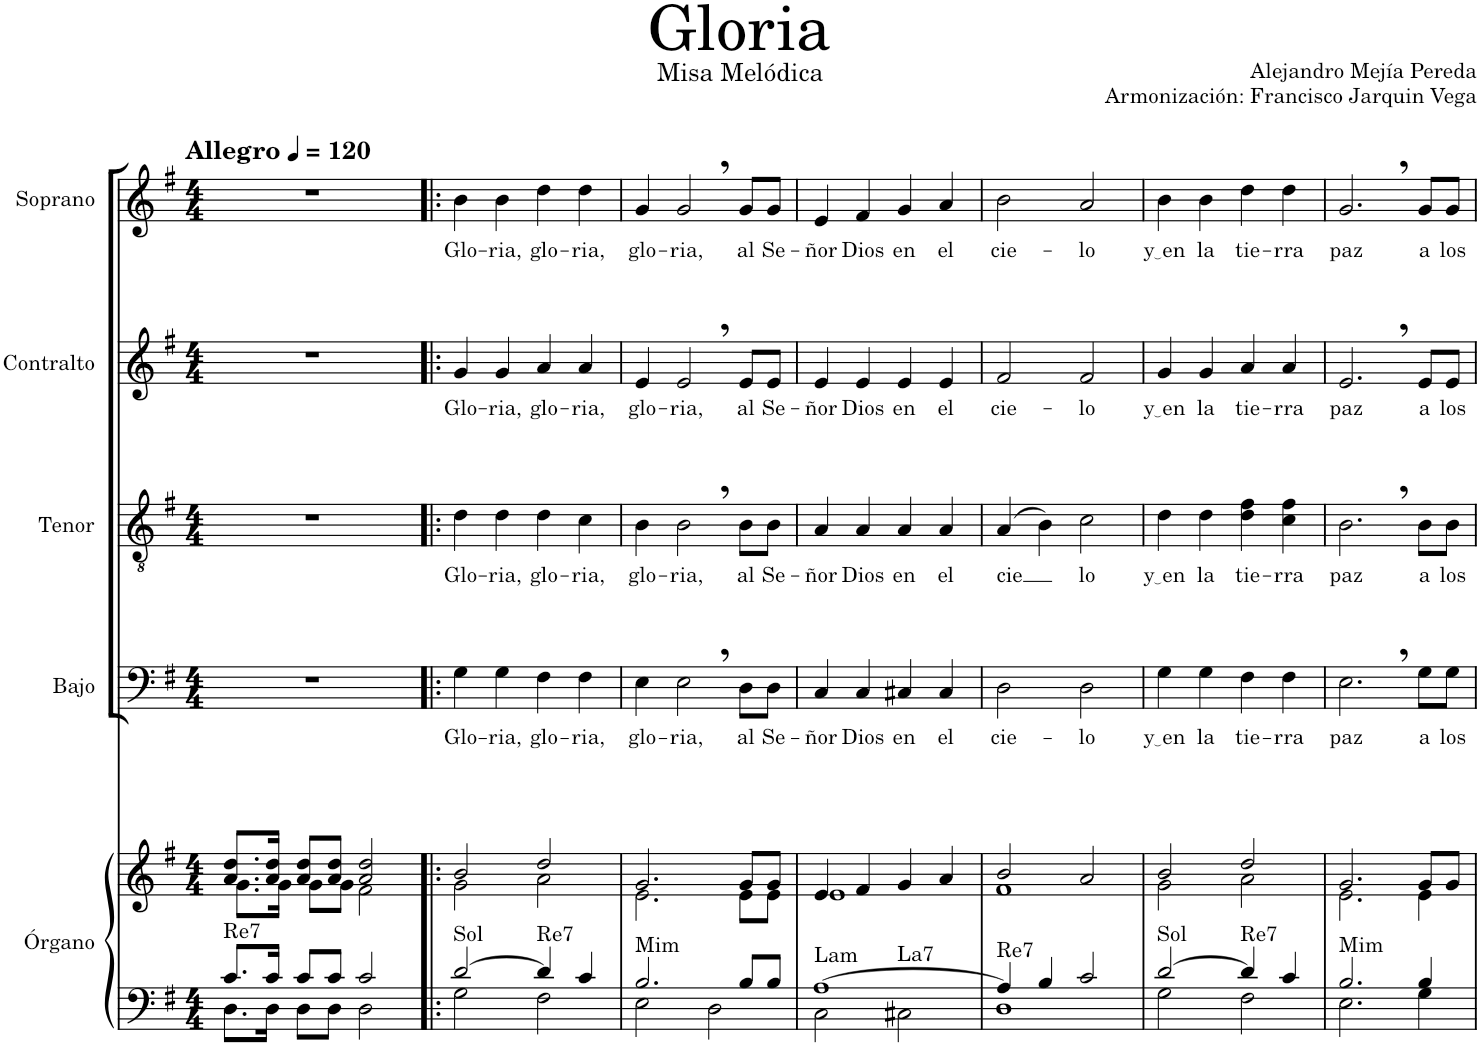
**kern	**kern	**harte	**kern	**text	**kern	**text	**kern	**text	**kern	**text
*part5	*part5	*part5	*part4	*part4	*part3	*part3	*part2	*part2	*part1	*part1
*staff6	*staff5	*	*staff4	*staff4	*staff3	*staff3	*staff2	*staff2	*staff1	*staff1
*I"Órgano	*	*	*I"Bajo	*	*I"Tenor	*	*I"Contralto	*	*I"Soprano	*
*	*	*	*I'B.	*	*I'T.	*	*I'C.	*	*I'S.	*
*clefF4	*clefG2	*	*clefF4	*	*clefGv2	*	*clefG2	*	*clefG2	*
*k[f#]	*k[f#]	*	*k[f#]	*	*k[f#]	*	*k[f#]	*	*k[f#]	*
*M4/4	*M4/4	*	*M4/4	*	*M4/4	*	*M4/4	*	*M4/4	*
*MM120	*MM120	*	*MM120	*	*MM120	*	*MM120	*	*MM120	*
=1	=1	=1	=1	=1	=1	=1	=1	=1	=1	=1
*^	*^	*	*	*	*	*	*	*	*	*
!	!	!	!	!LO:H:kt=Re7	!	!	!	!	!	!	!LO:TX:a:B:t=Allegro	!
8.c/L	8.D\L	8.a/ 8.dd/L	8.g\L	N	1r	.	1r	.	1r	.	1r	.
16c/Jk	16D\Jk	16a/ 16dd/Jk	16g\Jk	.	.	.	.	.	.	.	.	.
8c/L	8D\L	8a/ 8dd/L	8g\L	.	.	.	.	.	.	.	.	.
8c/J	8D\J	8a/ 8dd/J	8g\J	.	.	.	.	.	.	.	.	.
2c/	2D\	2a/ 2dd/	2f#\	.	.	.	.	.	.	.	.	.
=2!|:	=2!|:	=2!|:	=2!|:	=2!|:	=2!|:	=2!|:	=2!|:	=2!|:	=2!|:	=2!|:	=2!|:	=2!|:
!	!	!	!	!LO:H:kt=Sol	!	!LO:LY:b	!	!LO:LY:b	!	!LO:LY:b	!	!LO:LY:b
[2d/	2G\	2b/	2g\	N	4G\	Glo-	4d\	Glo-	4g/	Glo-	4b\	Glo-
!	!	!	!	!	!	!LO:LY:b	!	!LO:LY:b	!	!LO:LY:b	!	!LO:LY:b
.	.	.	.	.	4G\	-ria,	4d\	-ria,	4g/	-ria,	4b\	-ria,
!	!	!	!	!LO:H:kt=Re7	!	!LO:LY:b	!	!LO:LY:b	!	!LO:LY:b	!	!LO:LY:b
4d/]	2F#\	2dd/	2a\	N	4F#\	glo-	4d\	glo-	4a/	glo-	4dd\	glo-
!	!	!	!	!	!	!LO:LY:b	!	!LO:LY:b	!	!LO:LY:b	!	!LO:LY:b
4c/	.	.	.	.	4F#\	-ria,	4c\	-ria,	4a/	-ria,	4dd\	-ria,
=3	=3	=3	=3	=3	=3	=3	=3	=3	=3	=3	=3	=3
!	!	!	!	!LO:H:kt=Mim	!	!LO:LY:b	!	!LO:LY:b	!	!LO:LY:b	!	!LO:LY:b
2.B/	2E\	2.g/	2.e\	N	4E\	glo-	4B\	glo-	4e/	glo-	4g/	glo-
!	!	!	!	!	!	!LO:LY:b	!	!LO:LY:b	!	!LO:LY:b	!	!LO:LY:b
.	.	.	.	.	2E,\	-ria,	2B,\	-ria,	2e,/	-ria,	2g,/	-ria,
.	2D\	.	.	.	.	.	.	.	.	.	.	.
!	!	!	!	!	!	!LO:LY:b	!	!LO:LY:b	!	!LO:LY:b	!	!LO:LY:b
8B/L	.	8g/L	8e\L	.	8D\L	al	8B\L	al	8e/L	al	8g/L	al
!	!	!	!	!	!	!LO:LY:b	!	!LO:LY:b	!	!LO:LY:b	!	!LO:LY:b
8B/J	.	8g/J	8e\J	.	8D\J	Se-	8B\J	Se-	8e/J	Se-	8g/J	Se-
=4	=4	=4	=4	=4	=4	=4	=4	=4	=4	=4	=4	=4
!	!	!	!	!LO:H:n=1:kt=Lam	!	!LO:LY:b	!	!LO:LY:b	!	!LO:LY:b	!	!LO:LY:b
!	!	!	!	!LO:H:n=2:kt=La7	!	!	!	!	!	!	!	!
[1A	2C\	4e/	1e	N N	4C/	-ñor	4A/	-ñor	4e/	-ñor	4e/	-ñor
!	!	!	!	!	!	!LO:LY:b	!	!LO:LY:b	!	!LO:LY:b	!	!LO:LY:b
.	.	4f#/	.	.	4C/	Dios	4A/	Dios	4e/	Dios	4f#/	Dios
!	!	!	!	!	!	!LO:LY:b	!	!LO:LY:b	!	!LO:LY:b	!	!LO:LY:b
.	2C#X\	4g/	.	.	4C#X/	en	4A/	en	4e/	en	4g/	en
!	!	!	!	!	!	!LO:LY:b	!	!LO:LY:b	!	!LO:LY:b	!	!LO:LY:b
.	.	4a/	.	.	4C#/	el	4A/	el	4e/	el	4a/	el
=5	=5	=5	=5	=5	=5	=5	=5	=5	=5	=5	=5	=5
!	!	!	!	!LO:H:kt=Re7	!	!LO:LY:b	!	!LO:LY:b	!	!LO:LY:b	!	!LO:LY:b
4A/]	1D	2b/	1f#	N	2D\	cie-	(4A/	cie	2f#/	cie-	2b\	cie-
4B/	.	.	.	.	.	.	4B\)	.	.	.	.	.
!	!	!	!	!	!	!LO:LY:b	!	!LO:LY:b	!	!LO:LY:b	!	!LO:LY:b
2c/	.	2a/	.	.	2D\	-lo	2c\	-lo	2f#/	-lo	2a/	-lo
=6	=6	=6	=6	=6	=6	=6	=6	=6	=6	=6	=6	=6
!	!	!	!	!LO:H:kt=Sol	!	!LO:LY:b	!	!LO:LY:b	!	!LO:LY:b	!	!LO:LY:b
[2d/	2G\	2b/	2g\	N	4G\	y en	4d\	y en	4g/	y en	4b\	y en
!	!	!	!	!	!	!LO:LY:b	!	!LO:LY:b	!	!LO:LY:b	!	!LO:LY:b
.	.	.	.	.	4G\	la	4d\	la	4g/	la	4b\	la
!	!	!	!	!LO:H:kt=Re7	!	!LO:LY:b	!	!LO:LY:b	!	!LO:LY:b	!	!LO:LY:b
4d/]	2F#\	2dd/	2a\	N	4F#\	tie-	4d\ 4f#\	tie-	4a/	tie-	4dd\	tie-
!	!	!	!	!	!	!LO:LY:b	!	!LO:LY:b	!	!LO:LY:b	!	!LO:LY:b
4c/	.	.	.	.	4F#\	-rra	4c\ 4f#\	-rra	4a/	-rra	4dd\	-rra
=7	=7	=7	=7	=7	=7	=7	=7	=7	=7	=7	=7	=7
!	!	!	!	!LO:H:kt=Mim	!	!LO:LY:b	!	!LO:LY:b	!	!LO:LY:b	!	!LO:LY:b
2.B/	2.E\	2.g/	2.e\	N	2.E,\	paz	2.B,\	paz	2.e,/	paz	2.g,/	paz
!	!	!	!	!	!	!LO:LY:b	!	!LO:LY:b	!	!LO:LY:b	!	!LO:LY:b
4B/	4G\	8g/L	4e\	.	8G\L	a	8B\L	a	8e/L	a	8g/L	a
!	!	!	!	!	!	!LO:LY:b	!	!LO:LY:b	!	!LO:LY:b	!	!LO:LY:b
.	.	8g/J	.	.	8G\J	los	8B\J	los	8e/J	los	8g/J	los
*v	*v	*	*	*	*	*	*	*	*	*	*	*
*	*v	*v	*	*	*	*	*	*	*	*	*
=	=	=	=	=	=	=	=	=	=	=
*-	*-	*-	*-	*-	*-	*-	*-	*-	*-	*-
